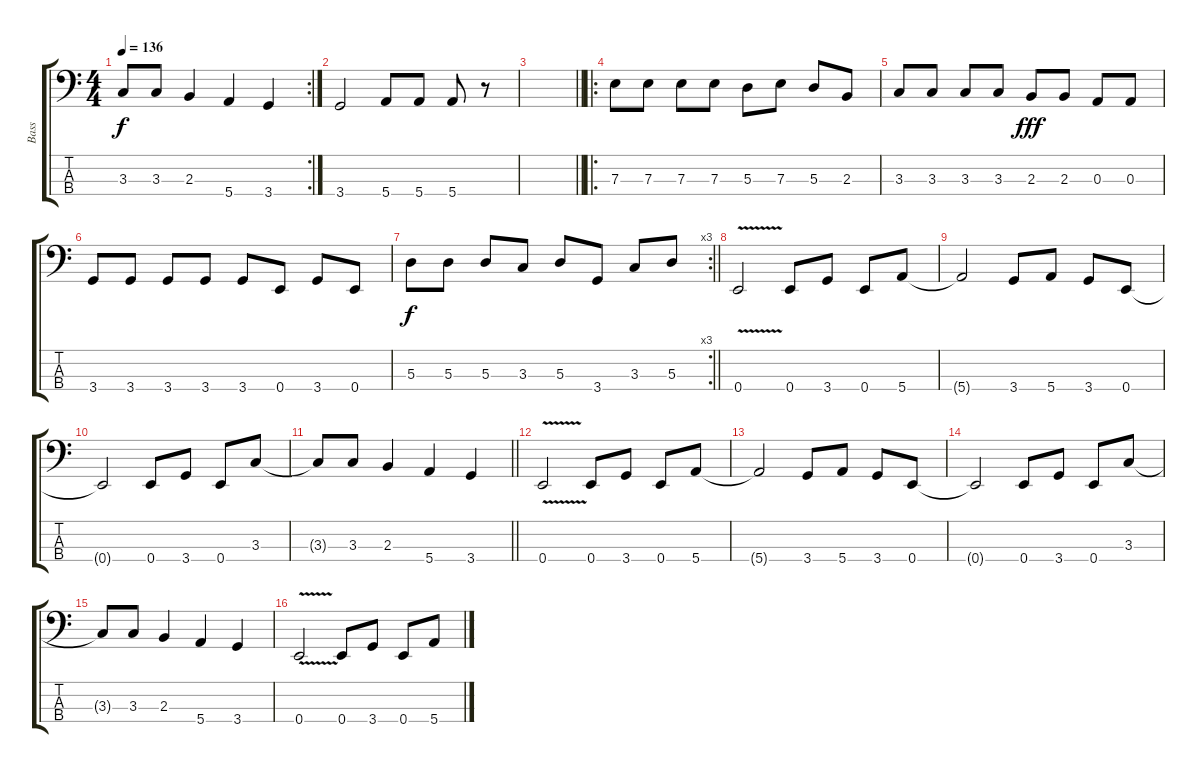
\track ("Bass" "Bass") {instrument electricbasspick}
\staff {score tabs}
\tuning (G2 D2 A1 E1) {hide}
\rc 2
\ts (4 4)
\tempo 136
\clef f4
\ks c
3.3{t}.8{dy f} 3.3.8 2.3.4 5.4.4 3.4.4 |
3.4.2 5.4.8 5.4.8 5.4.8 r.8 |
\barLineRight lightlight
|
\ro
7.3.8 7.3.8{volume 15} 7.3.8 7.3.8 5.3.8 7.3.8 5.3.8 2.3.8 |
3.3.8 3.3.8 3.3.8 3.3.8 2.3.8{dy fff} 2.3.8 0.3.8 0.3.8 |
3.4.8 3.4.8 3.4.8 3.4.8 3.4.8 0.4.8 3.4.8 0.4.8 |
\rc 3
\barLineRight lightlight
5.3.8{dy f} 5.3.8 5.3.8 3.3.8 5.3.8 3.4.8 3.3.8 5.3.8 |
0.4{v}.2 0.4.8 3.4.8 0.4.8 5.4.8 |
5.4{t}.2 3.4.8 5.4.8 3.4.8 0.4.8 |
0.4{t}.2 0.4.8 3.4.8 0.4.8 3.3.8 |
\barLineRight lightlight
3.3{t}.8 3.3.8 2.3.4 5.4.4 3.4.4 |
0.4{v}.2 0.4.8 3.4.8 0.4.8 5.4.8 |
5.4{t}.2 3.4.8 5.4.8 3.4.8 0.4.8 |
0.4{t}.2 0.4.8 3.4.8 0.4.8 3.3.8 |
3.3{t}.8 3.3.8 2.3.4 5.4.4 3.4.4 |
0.4{v}.2 0.4.8 3.4.8 0.4.8 5.4.8
